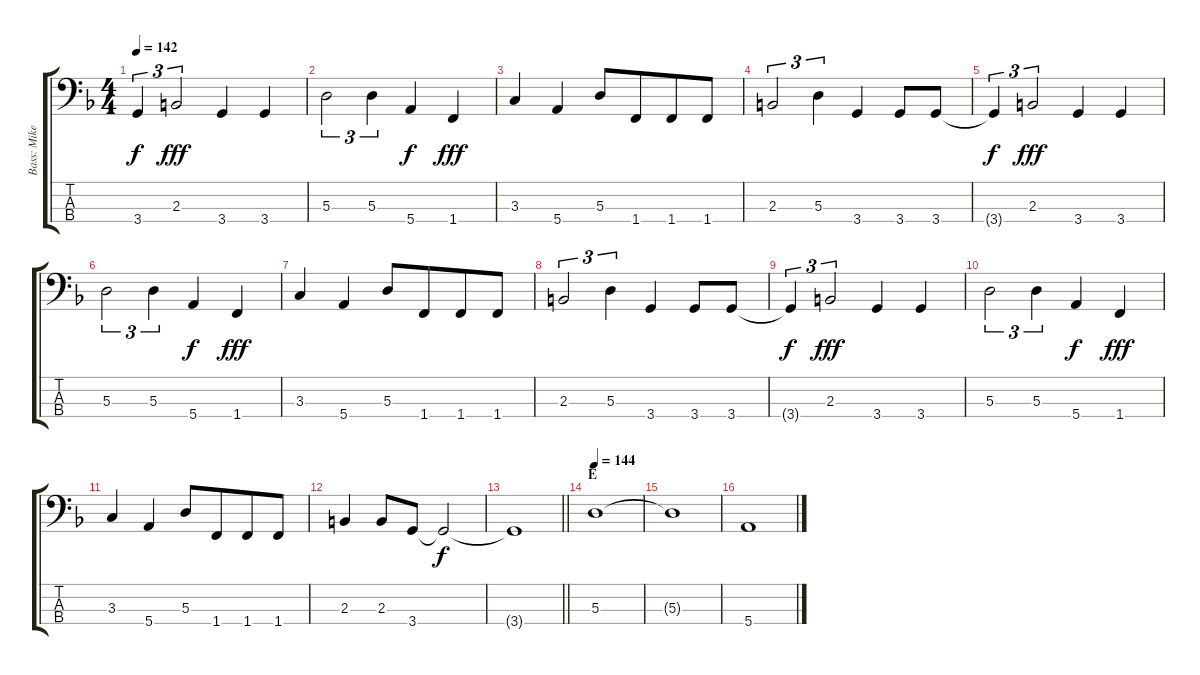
\track ("Bass: Mike" "Bass: Mike") {instrument electricbassfinger}
\staff {score tabs}
\tuning (G2 D2 A1 E1) {hide}
\ts (4 4)
\tempo 142
\clef f4
\ks f
3.4{t}.4{tu (3 2) dy f} 2.3.2{tu (3 2) dy fff} 3.4.4 3.4.4 |
5.3.2{tu (3 2)} 5.3.4{tu (3 2)} 5.4.4{dy f} 1.4.4{dy fff} |
3.3.4 5.4.4 5.3.8 1.4.8{beam merge} 1.4.8 1.4.8 |
2.3.2{tu (3 2)} 5.3.4{tu (3 2)} 3.4.4 3.4.8 3.4.8 |
3.4{t}.4{tu (3 2) dy f} 2.3.2{tu (3 2) dy fff} 3.4.4 3.4.4 |
5.3.2{tu (3 2)} 5.3.4{tu (3 2)} 5.4.4{dy f} 1.4.4{dy fff} |
3.3.4 5.4.4 5.3.8 1.4.8{beam merge} 1.4.8 1.4.8 |
2.3.2{tu (3 2)} 5.3.4{tu (3 2)} 3.4.4 3.4.8 3.4.8 |
3.4{t}.4{tu (3 2) dy f} 2.3.2{tu (3 2) dy fff} 3.4.4 3.4.4 |
5.3.2{tu (3 2)} 5.3.4{tu (3 2)} 5.4.4{dy f} 1.4.4{dy fff} |
3.3.4 5.4.4 5.3.8 1.4.8{beam merge} 1.4.8 1.4.8 |
2.3.4 2.3.8 3.4.8 3.4{t}.2{dy f} |
\barLineRight lightlight
3.4{t}.1 |
\section ("" "E")
\tempo 144
5.3.1 |
5.3{t}.1 |
5.4.1
